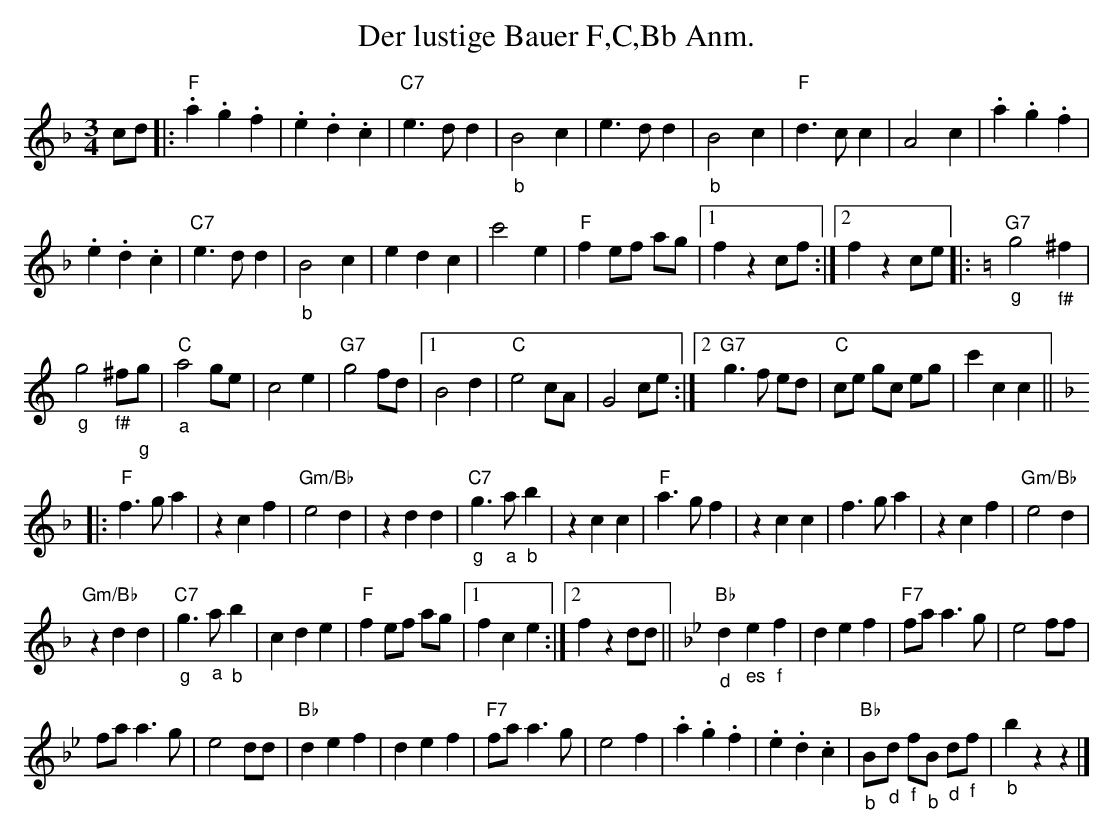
X:1
T: Der lustige Bauer F,C,Bb Anm.
M:3/4
L:1/4
K:F
c/d/ |: "F".a .g .f | .e.d.c | "C7"e>d d | "_b"B2 c | e>d d | "_b"B2 c | "F"d>c c | A2 c | .a.g.f |
.e.d.c | "C7"e>d d | "_b"B2 c | edc | c'2 e | "F"f e/f/ a/g/ |1 f z c/f/ :|2 f z c/e/ |: [K:C] "G7""_g"g2 "_f#"^f |
"_g"g2 "_f#"^f/"_g"g/ | "C""_a"a2 g/e/ | c2 e | "G7"g2 f/d/ |1 B2 d | "C"e2 c/A/ | G2 c/e/ :|2 "G7"g>f e/d/ | "C"c/e/ g/c/ e/g/ | c' cc ||
|: [K:F] "F"f>g a | z cf | "Gm/Bb"e2d | z dd | "C7""_g"g>"_a"a "_b"b | z cc | "F"a>gf | z cc | f>ga | zcf | "Gm/Bb"e2d |
"Gm/Bb"zdd | "C7""_g"g>"_a"a"_b"b | cde | "F"f e/f/ a/g/ |1 fce :|2 f z d/d/ || [K:Bb] "Bb""_d"d"_es"e"_f"f | def | "F7"f/a/ a>g | e2 f/f/ |
f/a/ a>g | e2 d/d/ | "Bb"def | def | "F7"f/a/ a>g | e2f | .a.g.f | .e.d.c | "Bb""_b"B/"_d"d/ "_f"f/"_b"B/ "_d"d/"_f"f/ | "_b"b zz |]
